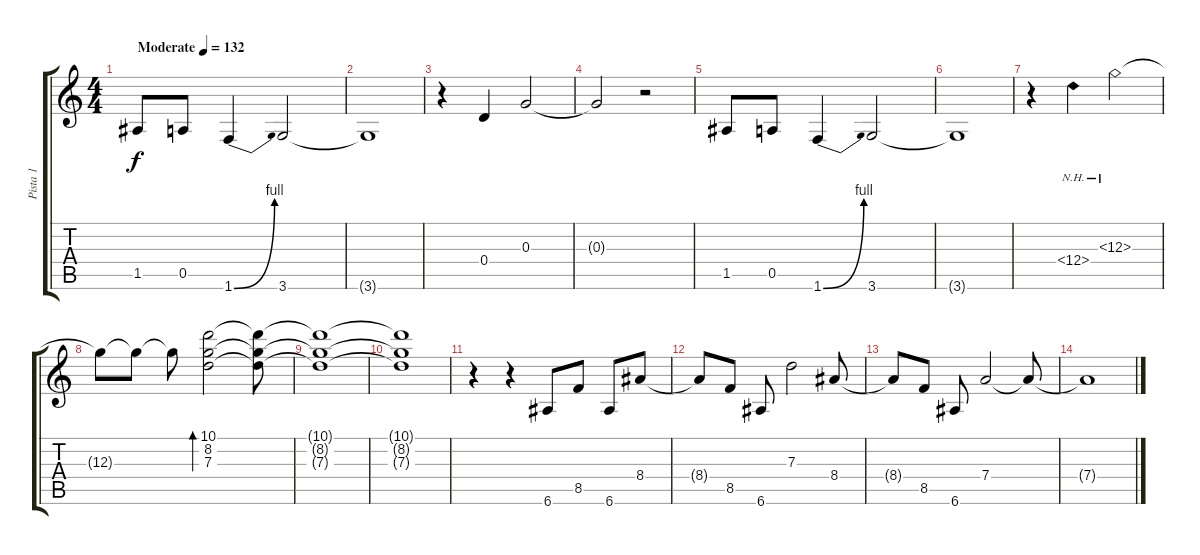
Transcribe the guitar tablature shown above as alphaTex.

\track ("Pista 1" "Pista 1") {instrument acousticguitarsteel}
\staff {score tabs}
\tuning (E4 B3 G3 D3 A2 E2) {hide}
\ts (4 4)
\tempo (132 "Moderate")
\clef g2
\ks c
1.5.8{dy f instrument acousticguitarsteel} 0.5.8 1.6{be (bend 0 0 60 4)}.4 3.6.2 |
3.6{t}.1 |
r.4 0.4.4 0.3.2 |
0.3{t}.2 r.2 |
1.5.8 0.5.8 1.6{be (bend 0 0 60 4)}.4 3.6.2 |
3.6{t}.1 |
r.4 12.4{nh}.4 12.3{nh}.2 |
12.3{t}.8 12.3{t}.8 12.3{t}.8 (10.1 8.2 7.3).2{bd 480} (10.1{t} 8.2{t} 7.3{t}).8 |
(10.1{t} 8.2{t} 7.3{t}).1 |
(10.1{t} 8.2{t} 7.3{t}).1 |
r.4{instrument overdrivenguitar} r.4 6.6.8 8.5.8 6.6.8 8.4.8 |
8.4{t}.8 8.5.8 6.6.8 7.3.2 8.4.8 |
8.4{t}.8 8.5.8 6.6.8 7.4.2 7.4{t}.8 |
7.4{t}.1
